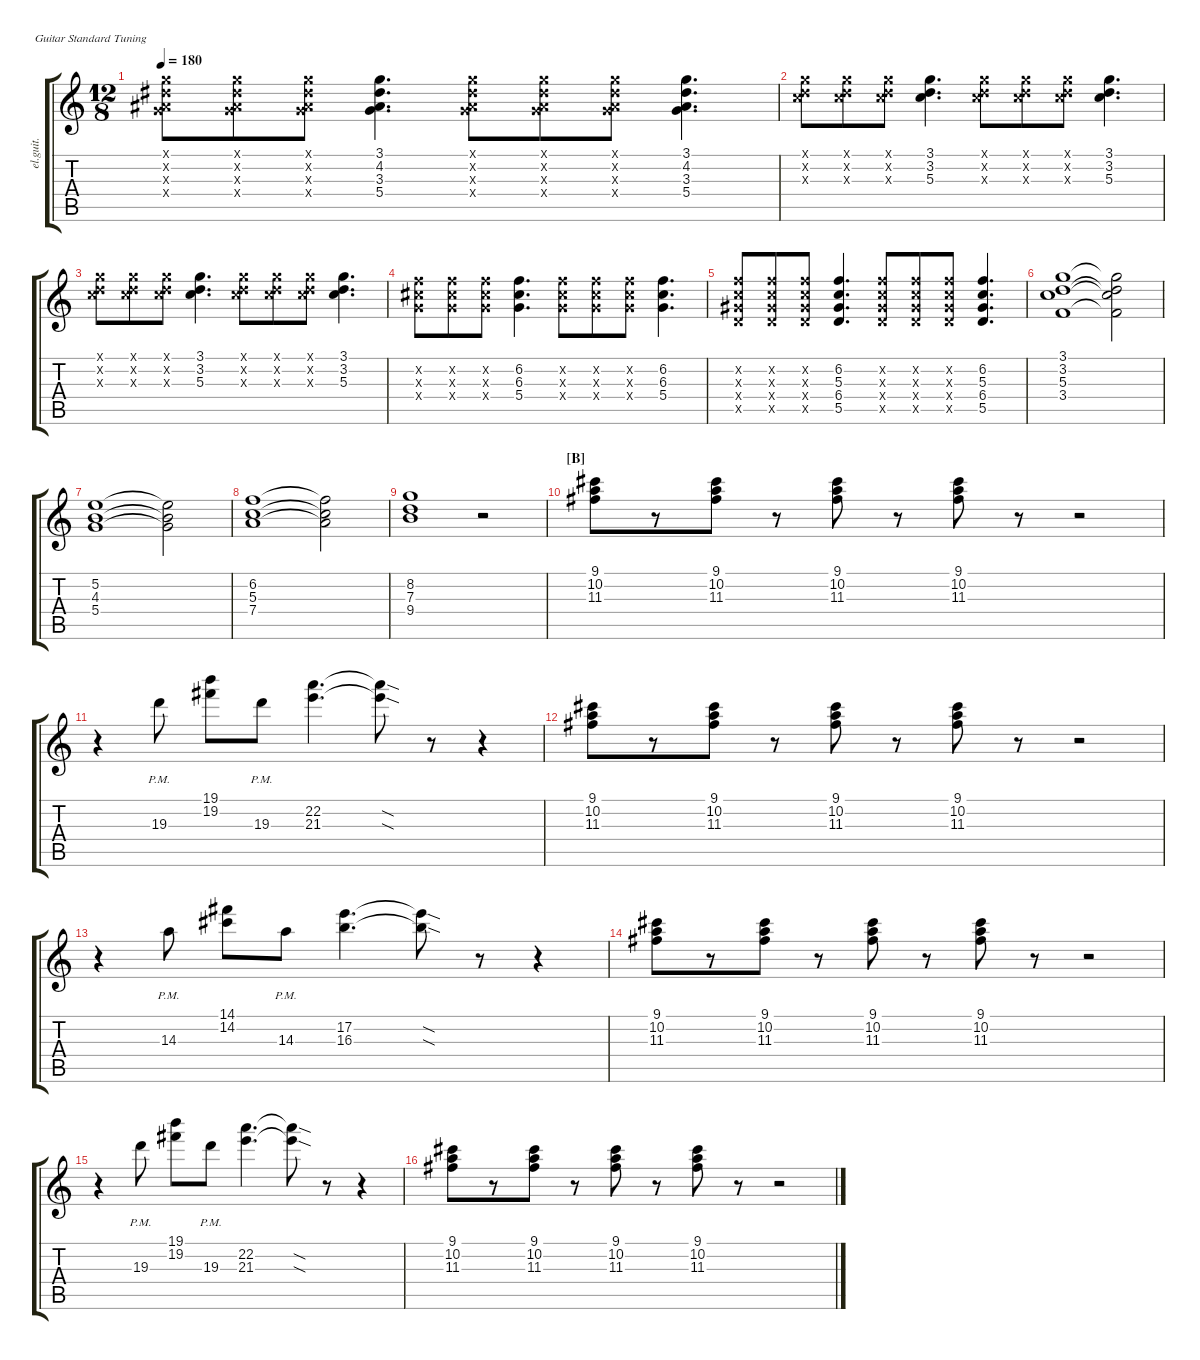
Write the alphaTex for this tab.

\defaultSystemsLayout 2
\hideDynamics
\track ("高中正義 Rhythm" "el.guit.") {defaultSystemsLayout 2 instrument electricguitarclean}
\staff {score tabs}
\tuning (E4 B3 G3 D3 A2 E2)
\ts (12 8)
\tempo 180
\clef g2
\ks c
(5.4{x} 3.3{x acc #} 4.2{x acc #} 3.1{x}).8{dy mf beam Down} (5.4{x} 3.3{x acc #} 4.2{x acc #} 3.1{x}).8{beam Down} (5.4{x} 3.3{x acc #} 4.2{x acc #} 3.1{x}).8{beam Down} (4.2{acc #} 3.1 3.3{acc #} 5.4).4{d beam Down} (5.4{x} 3.3{x acc #} 4.2{x acc #} 3.1{x}).8{beam Down} (5.4{x} 3.3{x acc #} 4.2{x acc #} 3.1{x}).8{beam Down} (5.4{x} 3.3{x acc #} 4.2{x acc #} 3.1{x}).8{beam Down} (4.2{acc #} 3.1 3.3{acc #} 5.4).4{d beam Down} |
(5.3{x} 3.2{x} 3.1{x}).8{beam Down} (5.3{x} 3.2{x} 3.1{x}).8{beam Down} (5.3{x} 3.2{x} 3.1{x}).8{beam Down} (3.2 5.3 3.1).4{d beam Down} (5.3{x} 3.2{x} 3.1{x}).8{beam Down} (5.3{x} 3.2{x} 3.1{x}).8{beam Down} (5.3{x} 3.2{x} 3.1{x}).8{beam Down} (3.2 5.3 3.1).4{d beam Down} |
(5.3{x} 3.2{x} 3.1{x}).8{beam Down} (5.3{x} 3.2{x} 3.1{x}).8{beam Down} (5.3{x} 3.2{x} 3.1{x}).8{beam Down} (3.2 5.3 3.1).4{d beam Down} (5.3{x} 3.2{x} 3.1{x}).8{beam Down} (5.3{x} 3.2{x} 3.1{x}).8{beam Down} (5.3{x} 3.2{x} 3.1{x}).8{beam Down} (3.2 5.3 3.1).4{d beam Down} |
(6.3{x acc #} 6.2{x} 5.4{x}).8{beam Down} (6.3{x acc #} 6.2{x} 5.4{x}).8{beam Down} (6.3{x acc #} 6.2{x} 5.4{x}).8{beam Down} (6.3{acc #} 6.2 5.4).4{d beam Down} (6.3{x acc #} 6.2{x} 5.4{x}).8{beam Down} (6.3{x acc #} 6.2{x} 5.4{x}).8{beam Down} (6.3{x acc #} 6.2{x} 5.4{x}).8{beam Down} (6.3{acc #} 6.2 5.4).4{d beam Down} |
(5.5{x} 6.4{x acc #} 5.3{x} 6.2{x}).8{beam Up} (5.5{x} 6.4{x acc #} 5.3{x} 6.2{x}).8{beam Up} (5.5{x} 6.4{x acc #} 5.3{x} 6.2{x}).8{beam Up} (5.5 6.4{acc #} 5.3 6.2).4{d beam Up} (5.5{x} 6.4{x acc #} 5.3{x} 6.2{x}).8{beam Up} (5.5{x} 6.4{x acc #} 5.3{x} 6.2{x}).8{beam Up} (5.5{x} 6.4{x acc #} 5.3{x} 6.2{x}).8{beam Up} (5.5 6.4{acc #} 5.3 6.2).4{d beam Up} |
(5.3 3.2 3.1 3.4).1{beam Down} (3.4{t} 5.3{t} 3.2{t} 3.1{t}).2{beam Down} |
(5.4 4.3 5.2).1{beam Down} (5.2{t} 4.3{t} 5.4{t}).2{beam Down} |
(6.2 5.3 7.4).1{beam Down} (7.4{t} 5.3{t} 6.2{t}).2{beam Down} |
(8.2 7.3 9.4).1{beam Down} r.2{beam Down} |
\section ("B" "")
(9.1{acc #} 10.2 11.3{acc #}).8{beam Down} r.8{beam Down} (9.1{acc #} 10.2 11.3{acc #}).8{beam Down} r.8{beam Down} (9.1{acc #} 10.2 11.3{acc #}).8{beam Down} r.8{beam Down} (9.1{acc #} 10.2 11.3{acc #}).8{beam Down} r.8{beam Down} r.2{beam Down} |
r.4{beam Down} 19.3{pm}.8{beam Down} (19.2{acc #} 19.1).8{beam Down} 19.3{pm}.8{beam Down} (21.3 22.2).4{d beam Down} (21.3{sod t} 22.2{sod t}).8{beam Down} r.8{beam Down} r.4{beam Down} |
(9.1{acc #} 10.2 11.3{acc #}).8{beam Down} r.8{beam Down} (9.1{acc #} 10.2 11.3{acc #}).8{beam Down} r.8{beam Down} (9.1{acc #} 10.2 11.3{acc #}).8{beam Down} r.8{beam Down} (9.1{acc #} 10.2 11.3{acc #}).8{beam Down} r.8{beam Down} r.2{beam Down} |
r.4{beam Down} 14.3{pm}.8{beam Down} (14.2{acc #} 14.1{acc #}).8{beam Down} 14.3{pm}.8{beam Down} (16.3 17.2).4{d beam Down} (16.3{sod t} 17.2{sod t}).8{beam Down} r.8{beam Down} r.4{beam Down} |
(9.1{acc #} 10.2 11.3{acc #}).8{beam Down} r.8{beam Down} (9.1{acc #} 10.2 11.3{acc #}).8{beam Down} r.8{beam Down} (9.1{acc #} 10.2 11.3{acc #}).8{beam Down} r.8{beam Down} (9.1{acc #} 10.2 11.3{acc #}).8{beam Down} r.8{beam Down} r.2{beam Down} |
r.4{beam Down} 19.3{pm}.8{beam Down} (19.2{acc #} 19.1).8{beam Down} 19.3{pm}.8{beam Down} (21.3 22.2).4{d beam Down} (21.3{sod t} 22.2{sod t}).8{beam Down} r.8{beam Down} r.4{beam Down} |
(9.1{acc #} 10.2 11.3{acc #}).8{beam Down} r.8{beam Down} (9.1{acc #} 10.2 11.3{acc #}).8{beam Down} r.8{beam Down} (9.1{acc #} 10.2 11.3{acc #}).8{beam Down} r.8{beam Down} (9.1{acc #} 10.2 11.3{acc #}).8{beam Down} r.8{beam Down} r.2{beam Down}
